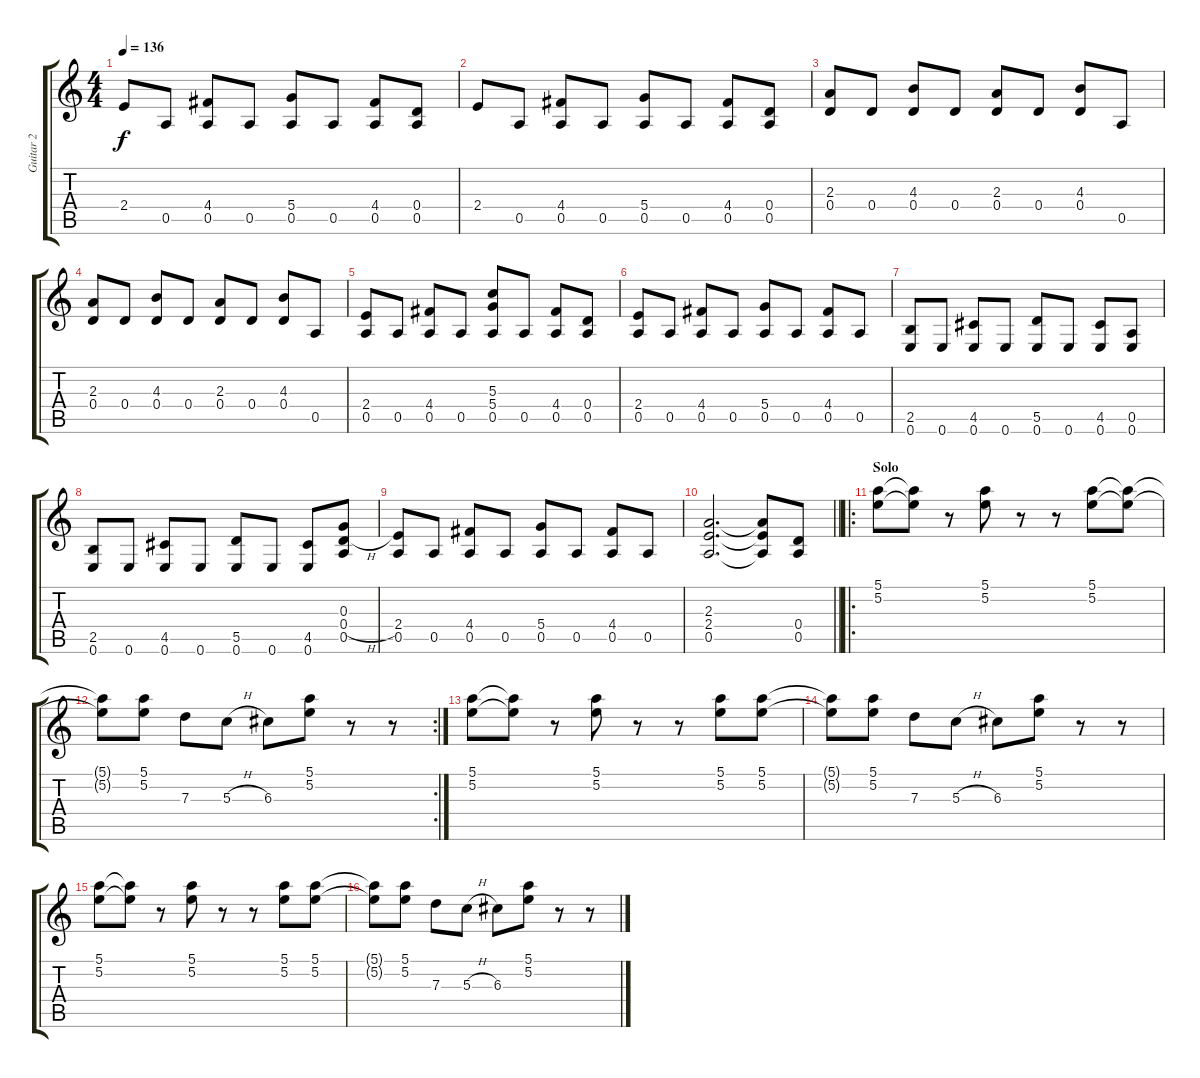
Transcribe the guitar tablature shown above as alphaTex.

\track ("Guitar 2" "Guitar 2") {instrument overdrivenguitar}
\staff {score tabs}
\tuning (E4 B3 G3 D3 A2 E2) {hide}
\ts (4 4)
\tempo 136
\clef g2
\ks c
2.4.8{dy f} 0.5.8 (4.4 0.5).8 0.5.8 (5.4 0.5).8 0.5.8 (4.4 0.5).8 (0.4 0.5).8 |
2.4.8 0.5.8 (4.4 0.5).8 0.5.8 (5.4 0.5).8 0.5.8 (4.4 0.5).8 (0.4 0.5).8 |
(2.3 0.4).8 0.4.8 (4.3 0.4).8 0.4.8 (2.3 0.4).8 0.4.8 (4.3 0.4).8 0.5.8 |
(2.3 0.4).8 0.4.8 (4.3 0.4).8 0.4.8 (2.3 0.4).8 0.4.8 (4.3 0.4).8 0.5.8 |
(2.4 0.5).8 0.5.8 (4.4 0.5).8 0.5.8 (5.3 5.4 0.5).8 0.5.8 (4.4 0.5).8 (0.4 0.5).8 |
(2.4 0.5).8 0.5.8 (4.4 0.5).8 0.5.8 (5.4 0.5).8 0.5.8 (4.4 0.5).8 0.5.8 |
(2.5 0.6).8 0.6.8 (4.5 0.6).8 0.6.8 (5.5 0.6).8 0.6.8 (4.5 0.6).8 (0.5 0.6).8 |
(2.5 0.6).8 0.6.8 (4.5 0.6).8 0.6.8 (5.5 0.6).8 0.6.8 (4.5 0.6).8 (0.3 0.4{h} 0.5).8 |
(2.4 0.5).8 0.5.8 (4.4 0.5).8 0.5.8 (5.4 0.5).8 0.5.8 (4.4 0.5).8 0.5.8 |
\barLineRight lightlight
(2.3 2.4 0.5).2{d} (2.3{t} 2.4{t} 0.5{t}).8 (0.4 0.5).8 |
\ro
\section ("" "Solo")
(5.1 5.2).8 (5.1{t} 5.2{t}).8 r.8 (5.1 5.2).8 r.8 r.8 (5.1 5.2).8 (5.1{t} 5.2{t}).8 |
\rc 2
(5.1{t} 5.2{t}).8 (5.1 5.2).8 7.3.8 5.3{h}.8 6.3.8 (5.1 5.2).8 r.8 r.8 |
(5.1 5.2).8 (5.1{t} 5.2{t}).8 r.8 (5.1 5.2).8 r.8 r.8 (5.1 5.2).8 (5.1 5.2).8 |
(5.1{t} 5.2{t}).8 (5.1 5.2).8 7.3.8 5.3{h}.8 6.3.8 (5.1 5.2).8 r.8 r.8 |
(5.1 5.2).8 (5.1{t} 5.2{t}).8 r.8 (5.1 5.2).8 r.8 r.8 (5.1 5.2).8 (5.1 5.2).8 |
(5.1{t} 5.2{t}).8 (5.1 5.2).8 7.3.8 5.3{h}.8 6.3.8 (5.1 5.2).8 r.8 r.8
